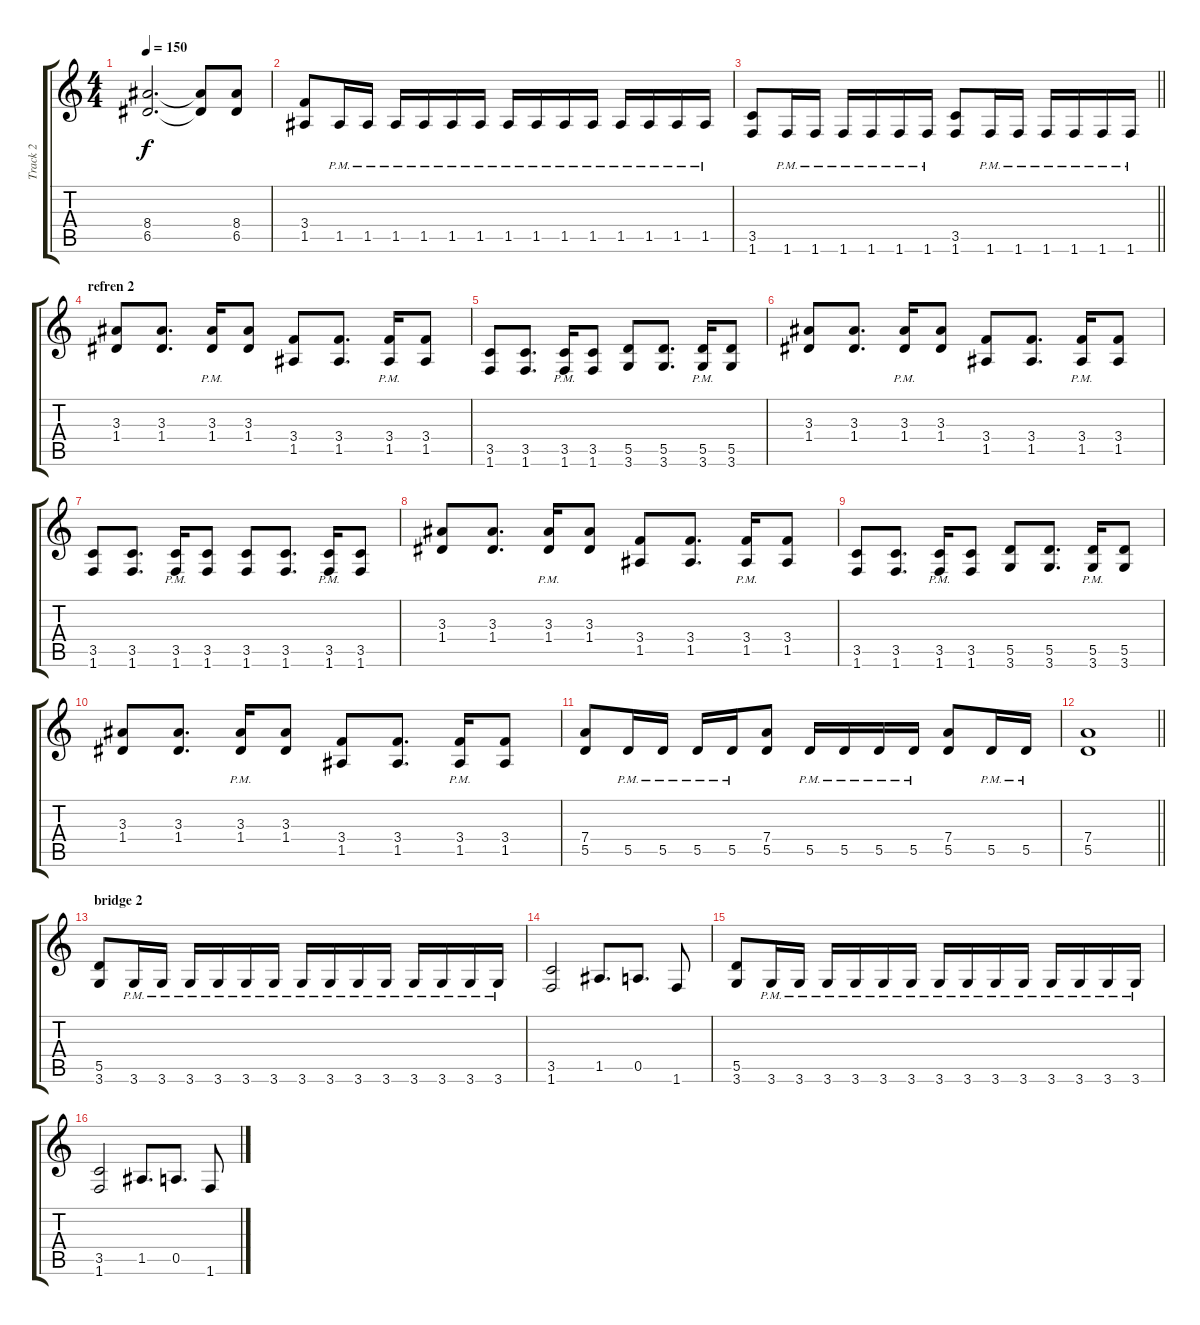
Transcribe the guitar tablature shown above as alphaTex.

\track ("Track 2" "Track 2") {instrument distortionguitar}
\staff {score tabs}
\tuning (E4 B3 G3 D3 A2 E2) {hide}
\ts (4 4)
\tempo 150
\clef g2
\ks c
(8.4 6.5).2{d dy f} (8.4{t} 6.5{t}).8 (8.4 6.5).8 |
(3.4 1.5).8 1.5{pm}.16 1.5{pm}.16 1.5{pm}.16 1.5{pm}.16 1.5{pm}.16 1.5{pm}.16 1.5{pm}.16 1.5{pm}.16 1.5{pm}.16 1.5{pm}.16 1.5{pm}.16 1.5{pm}.16 1.5{pm}.16 1.5{pm}.16 |
\barLineRight lightlight
(3.5 1.6).8 1.6{pm}.16 1.6{pm}.16 1.6{pm}.16 1.6{pm}.16 1.6{pm}.16 1.6{pm}.16 (3.5 1.6).8 1.6{pm}.16 1.6{pm}.16 1.6{pm}.16 1.6{pm}.16 1.6{pm}.16 1.6{pm}.16 |
\section ("" "refren 2")
(3.3 1.4).8 (3.3 1.4).8{d} (3.3{pm} 1.4{pm}).16 (3.3 1.4).8 (3.4 1.5).8 (3.4 1.5).8{d} (3.4{pm} 1.5{pm}).16 (3.4 1.5).8 |
(3.5 1.6).8 (3.5 1.6).8{d} (3.5{pm} 1.6{pm}).16 (3.5 1.6).8 (5.5 3.6).8 (5.5 3.6).8{d} (5.5{pm} 3.6{pm}).16 (5.5 3.6).8 |
(3.3 1.4).8 (3.3 1.4).8{d} (3.3{pm} 1.4{pm}).16 (3.3 1.4).8 (3.4 1.5).8 (3.4 1.5).8{d} (3.4{pm} 1.5{pm}).16 (3.4 1.5).8 |
(3.5 1.6).8 (3.5 1.6).8{d} (3.5{pm} 1.6{pm}).16 (3.5 1.6).8 (3.5 1.6).8 (3.5 1.6).8{d} (3.5{pm} 1.6{pm}).16 (3.5 1.6).8 |
(3.3 1.4).8 (3.3 1.4).8{d} (3.3{pm} 1.4{pm}).16 (3.3 1.4).8 (3.4 1.5).8 (3.4 1.5).8{d} (3.4{pm} 1.5{pm}).16 (3.4 1.5).8 |
(3.5 1.6).8 (3.5 1.6).8{d} (3.5{pm} 1.6{pm}).16 (3.5 1.6).8 (5.5 3.6).8 (5.5 3.6).8{d} (5.5{pm} 3.6{pm}).16 (5.5 3.6).8 |
(3.3 1.4).8 (3.3 1.4).8{d} (3.3{pm} 1.4{pm}).16 (3.3 1.4).8 (3.4 1.5).8 (3.4 1.5).8{d} (3.4{pm} 1.5{pm}).16 (3.4 1.5).8 |
(7.4 5.5).8 5.5{pm}.16 5.5{pm}.16 5.5{pm}.16 5.5{pm}.16 (7.4 5.5).8 5.5{pm}.16 5.5{pm}.16 5.5{pm}.16 5.5{pm}.16 (7.4 5.5).8 5.5{pm}.16 5.5{pm}.16 |
\barLineRight lightlight
(7.4 5.5).1 |
\section ("" "bridge 2")
(5.5 3.6).8 3.6{pm}.16 3.6{pm}.16 3.6{pm}.16 3.6{pm}.16 3.6{pm}.16 3.6{pm}.16 3.6{pm}.16 3.6{pm}.16 3.6{pm}.16 3.6{pm}.16 3.6{pm}.16 3.6{pm}.16 3.6{pm}.16 3.6{pm}.16 |
(3.5 1.6).2 1.5.8{d} 0.5.8{d} 1.6.8 |
(5.5 3.6).8 3.6{pm}.16 3.6{pm}.16 3.6{pm}.16 3.6{pm}.16 3.6{pm}.16 3.6{pm}.16 3.6{pm}.16 3.6{pm}.16 3.6{pm}.16 3.6{pm}.16 3.6{pm}.16 3.6{pm}.16 3.6{pm}.16 3.6{pm}.16 |
(3.5 1.6).2 1.5.8{d} 0.5.8{d} 1.6.8
